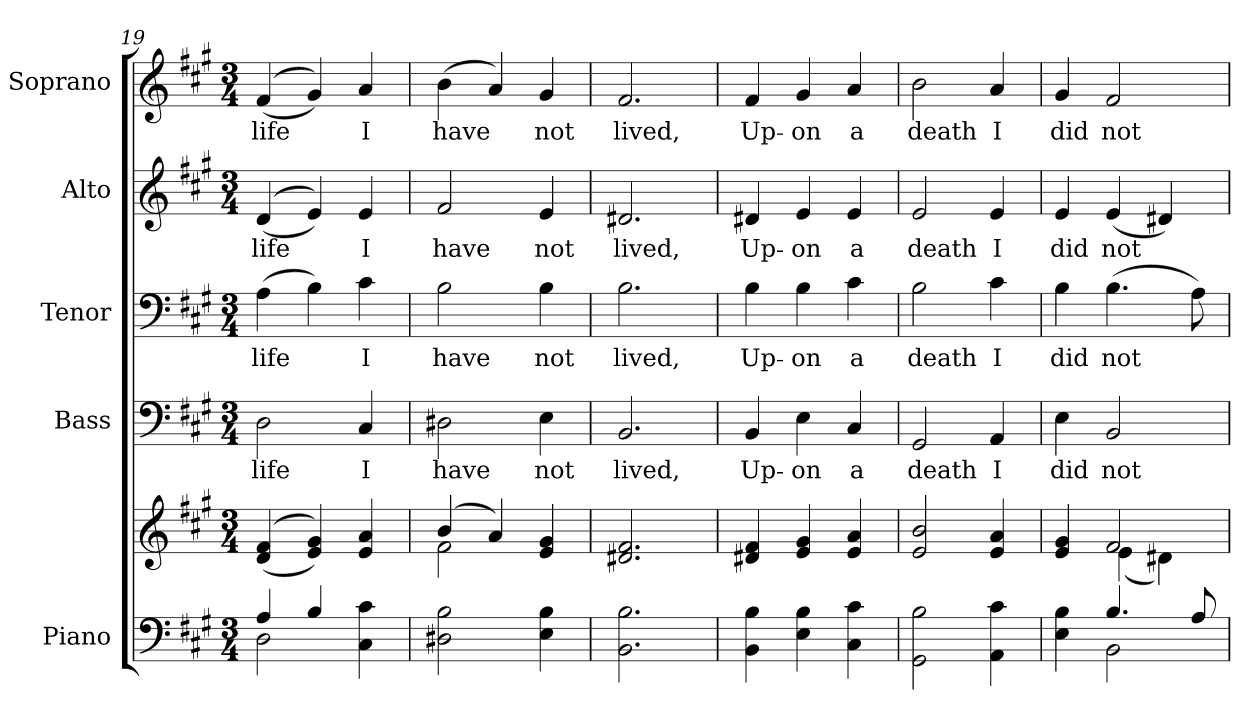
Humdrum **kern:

**kern	**kern	**kern	**text	**kern	**text	**kern	**text	**kern	**text
*part5	*part5	*part4	*part4	*part3	*part3	*part2	*part2	*part1	*part1
*staff6	*staff5	*staff4	*staff4	*staff3	*staff3	*staff2	*staff2	*staff1	*staff1
*I"Piano	*	*I"Bass	*	*I"Tenor	*	*I"Alto	*	*I"Soprano	*
*I'Pno.	*	*I'B.	*	*I'T.	*	*I'A.	*	*I'S.	*
*clefF4	*clefG2	*clefF4	*	*clefF4	*	*clefG2	*	*clefG2	*
*k[f#c#g#]	*k[f#c#g#]	*k[f#c#g#]	*	*k[f#c#g#]	*	*k[f#c#g#]	*	*k[f#c#g#]	*
*A:	*A:	*A:	*	*A:	*	*A:	*	*A:	*
*M3/4	*M3/4	*M3/4	*	*M3/4	*	*M3/4	*	*M3/4	*
=19	=19	=19	=19	=19	=19	=19	=19	=19	=19
*^	*	*	*	*	*	*	*	*	*
!	!	!	!	!LO:LY:b:color=#000000	!	!	!	!	!	!
!	!	!	!	!	!	!LO:LY:b:color=#000000	!	!	!	!
!	!	!	!	!	!	!	!	!LO:LY:b:color=#000000	!	!
!	!	!	!	!	!	!	!	!	!	!LO:LY:b:color=#000000
4Ai/	2Di\	((4di/ 4f#i	2Di\	life	(4Ai\	life	((4di/	life	((4f#i/	life
4Bi/	.	4ei/ 4g#i))	.	.	4Bi\)	.	4ei/))	.	4g#i/))	.
!	!	!	!	!LO:LY:b:color=#000000	!	!	!	!	!	!
!	!	!	!	!	!	!LO:LY:b:color=#000000	!	!	!	!
!	!	!	!	!	!	!	!	!LO:LY:b:color=#000000	!	!
!	!	!	!	!	!	!	!	!	!	!LO:LY:b:color=#000000
4C#i\ 4c#i	4ryy	4ei/ 4ai	4C#i/	I	4c#i\	I	4ei/	I	4ai/	I
*v	*v	*	*	*	*	*	*	*	*	*
!!LO:PB:g=z
=20	=20	=20	=20	=20	=20	=20	=20	=20	=20
*	*^	*	*	*	*	*	*	*	*
*^	*	*	*	*	*	*	*	*	*	*
!	!	!	!	!	!LO:LY:b:color=#000000	!	!	!	!	!	!
*v	*v	*	*	*	*	*	*	*	*	*	*
*^	*	*	*	*	*	*	*	*	*	*
!	!	!	!	!	!	!	!LO:LY:b:color=#000000	!	!	!	!
*v	*v	*	*	*	*	*	*	*	*	*	*
*^	*	*	*	*	*	*	*	*	*	*
!	!	!	!	!	!	!	!	!	!LO:LY:b:color=#000000	!	!
*v	*v	*	*	*	*	*	*	*	*	*	*
*^	*	*	*	*	*	*	*	*	*	*
!	!	!	!	!	!	!	!	!	!	!	!LO:LY:b:color=#000000
*v	*v	*	*	*	*	*	*	*	*	*	*
2D#Xi\ 2Bi	(4bi/	2f#i\	2D#Xi\	have	2Bi\	have	2f#i/	have	(4bi\	have
.	4ai/)	.	.	.	.	.	.	.	4ai/)	.
!	!	!	!	!LO:LY:b:color=#000000	!	!	!	!	!	!
!	!	!	!	!	!	!LO:LY:b:color=#000000	!	!	!	!
!	!	!	!	!	!	!	!	!LO:LY:b:color=#000000	!	!
!	!	!	!	!	!	!	!	!	!	!LO:LY:b:color=#000000
4Ei\ 4Bi	4ei/ 4g#i	4ryy	4Ei\	not	4Bi\	not	4ei/	not	4g#i/	not
*	*v	*v	*	*	*	*	*	*	*	*
=21	=21	=21	=21	=21	=21	=21	=21	=21	=21
*	*^	*	*	*	*	*	*	*	*
!	!	!	!	!LO:LY:b:color=#000000	!	!	!	!	!	!
*	*v	*v	*	*	*	*	*	*	*	*
*	*^	*	*	*	*	*	*	*	*
!	!	!	!	!	!	!LO:LY:b:color=#000000	!	!	!	!
*	*v	*v	*	*	*	*	*	*	*	*
*	*^	*	*	*	*	*	*	*	*
!	!	!	!	!	!	!	!	!LO:LY:b:color=#000000	!	!
*	*v	*v	*	*	*	*	*	*	*	*
*	*^	*	*	*	*	*	*	*	*
!	!	!	!	!	!	!	!	!	!	!LO:LY:b:color=#000000
*	*v	*v	*	*	*	*	*	*	*	*
2.BBi\ 2.Bi	2.d#Xi/ 2.f#i	2.BBi/	lived,	2.Bi\	lived,	2.d#Xi/	lived,	2.f#i/	lived,
=22	=22	=22	=22	=22	=22	=22	=22	=22	=22
!	!	!	!LO:LY:b:color=#000000	!	!	!	!	!	!
!	!	!	!	!	!LO:LY:b:color=#000000	!	!	!	!
!	!	!	!	!	!	!	!LO:LY:b:color=#000000	!	!
!	!	!	!	!	!	!	!	!	!LO:LY:b:color=#000000
4BBi\ 4Bi	4d#Xi/ 4f#i	4BBi/	Up-	4Bi\	Up-	4d#Xi/	Up-	4f#i/	Up-
!	!	!	!LO:LY:b:color=#000000	!	!	!	!	!	!
!	!	!	!	!	!LO:LY:b:color=#000000	!	!	!	!
!	!	!	!	!	!	!	!LO:LY:b:color=#000000	!	!
!	!	!	!	!	!	!	!	!	!LO:LY:b:color=#000000
4Ei\ 4Bi	4ei/ 4g#i	4Ei\	-on	4Bi\	-on	4ei/	-on	4g#i/	-on
!	!	!	!LO:LY:b:color=#000000	!	!	!	!	!	!
!	!	!	!	!	!LO:LY:b:color=#000000	!	!	!	!
!	!	!	!	!	!	!	!LO:LY:b:color=#000000	!	!
!	!	!	!	!	!	!	!	!	!LO:LY:b:color=#000000
4C#i\ 4c#i	4ei/ 4ai	4C#i/	a	4c#i\	a	4ei/	a	4ai/	a
!!LO:PB:g=z
=23	=23	=23	=23	=23	=23	=23	=23	=23	=23
!	!	!	!LO:LY:b:color=#000000	!	!	!	!	!	!
!	!	!	!	!	!LO:LY:b:color=#000000	!	!	!	!
!	!	!	!	!	!	!	!LO:LY:b:color=#000000	!	!
!	!	!	!	!	!	!	!	!	!LO:LY:b:color=#000000
2GG#i\ 2Bi	2ei/ 2bi	2GG#i/	death	2Bi\	death	2ei/	death	2bi\	death
!	!	!	!LO:LY:b:color=#000000	!	!	!	!	!	!
!	!	!	!	!	!LO:LY:b:color=#000000	!	!	!	!
!	!	!	!	!	!	!	!LO:LY:b:color=#000000	!	!
!	!	!	!	!	!	!	!	!	!LO:LY:b:color=#000000
4AAi\ 4c#i	4ei/ 4ai	4AAi/	I	4c#i\	I	4ei/	I	4ai/	I
=24	=24	=24	=24	=24	=24	=24	=24	=24	=24
*^	*^	*	*	*	*	*	*	*	*
!	!	!	!	!	!LO:LY:b:color=#000000	!	!	!	!	!	!
!	!	!	!	!	!	!	!LO:LY:b:color=#000000	!	!	!	!
!	!	!	!	!	!	!	!	!	!LO:LY:b:color=#000000	!	!
!	!	!	!	!	!	!	!	!	!	!	!LO:LY:b:color=#000000
4Ei\ 4Bi	4ryy	4ei/ 4g#i	4ryy	4Ei\	did	4Bi\	did	4ei/	did	4g#i/	did
!	!	!	!	!	!LO:LY:b:color=#000000	!	!	!	!	!	!
!	!	!	!	!	!	!	!LO:LY:b:color=#000000	!	!	!	!
!	!	!	!	!	!	!	!	!	!LO:LY:b:color=#000000	!	!
!	!	!	!	!	!	!	!	!	!	!	!LO:LY:b:color=#000000
4.Bi/	2BBi\	2f#i/	(4ei\	2BBi/	not	(4.Bi\	not	(4ei/	not	2f#i/	not
.	.	.	4d#Xi\)	.	.	.	.	4d#Xi/)	.	.	.
8Ai/	.	.	.	.	.	8Ai\)	.	.	.	.	.
*v	*v	*	*	*	*	*	*	*	*	*	*
*	*v	*v	*	*	*	*	*	*	*	*
=	=	=	=	=	=	=	=	=	=
*-	*-	*-	*-	*-	*-	*-	*-	*-	*-
